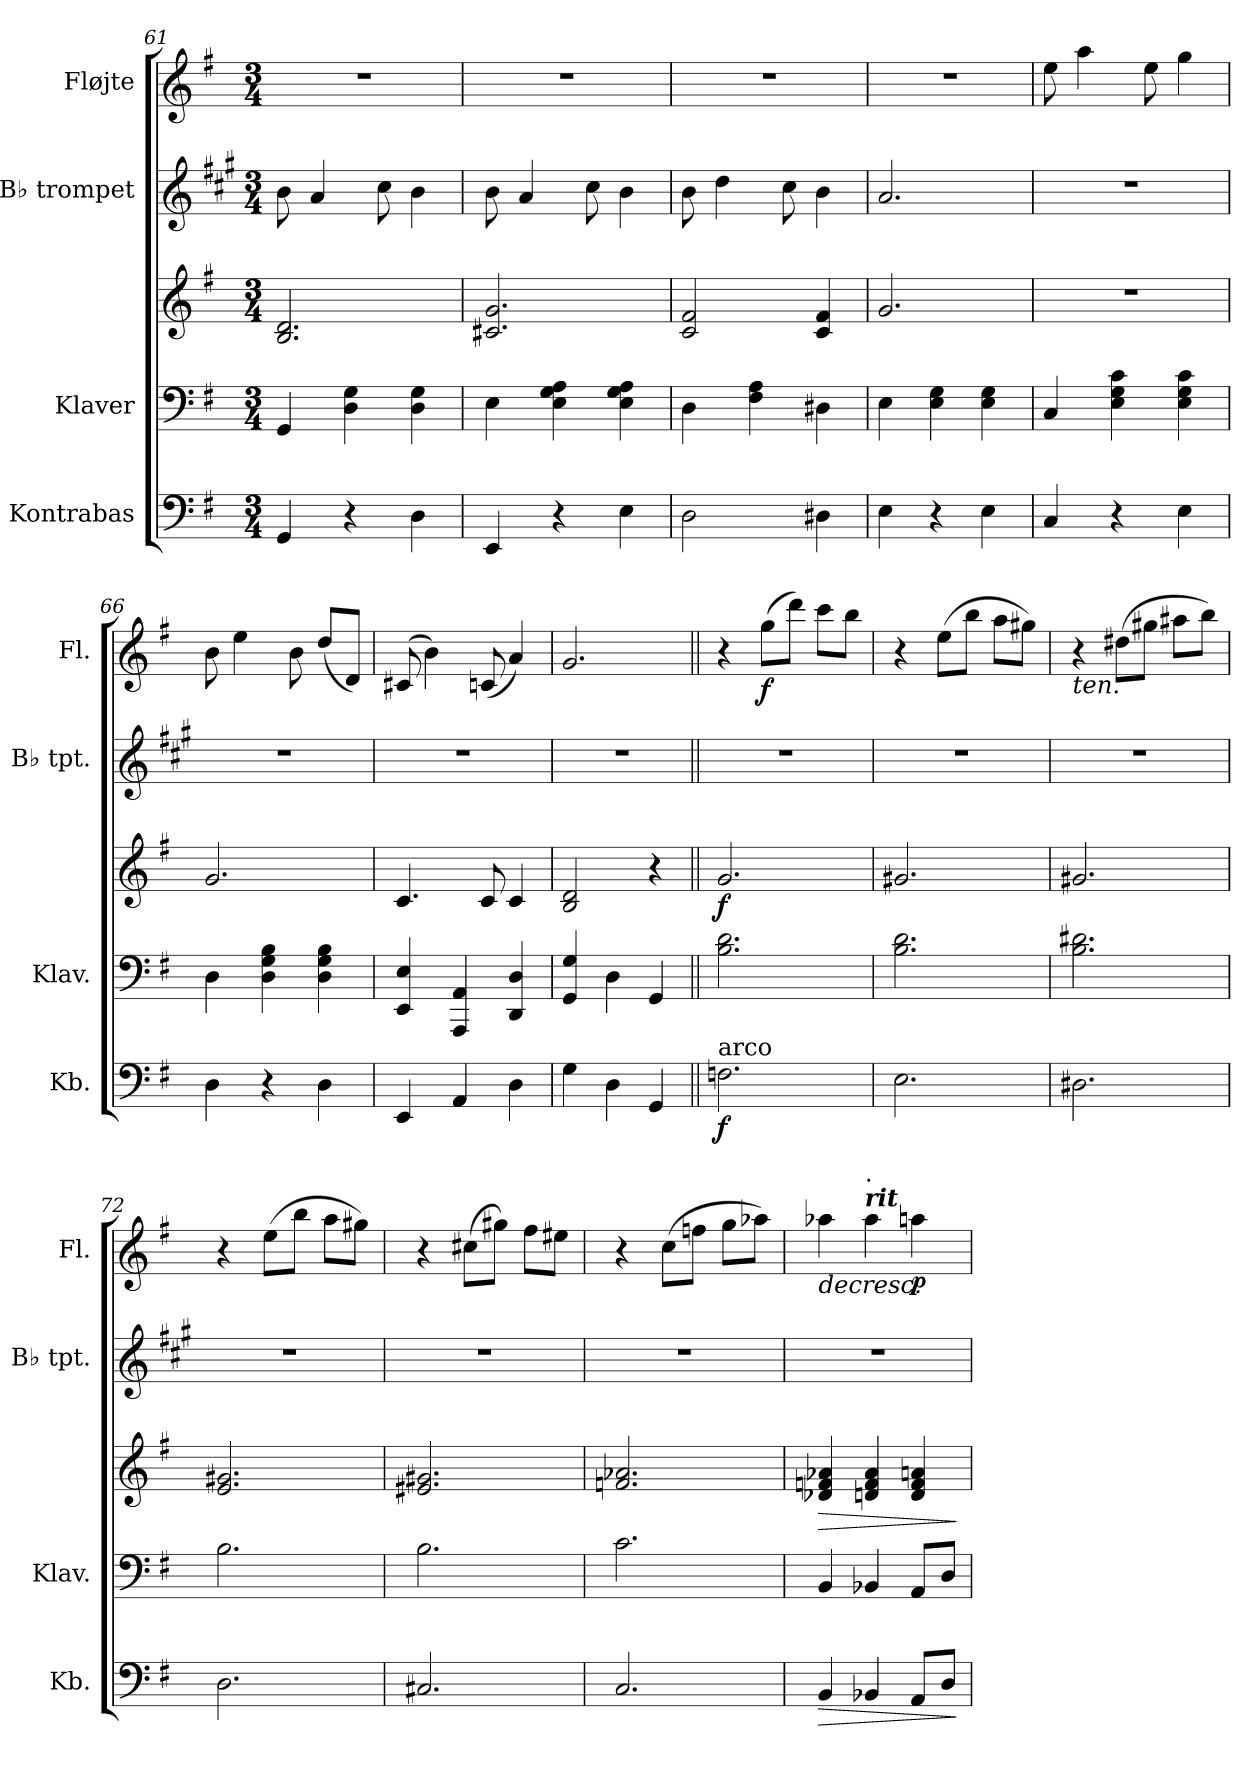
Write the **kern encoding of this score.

**kern	**dynam	**kern	**kern	**dynam	**kern	**kern	**dynam
*part4	*part4	*part3	*part3	*part3	*part2	*part1	*part1
*staff5	*staff5	*staff4	*staff3	*staff3/4	*staff2	*staff1	*staff1
*I"Kontrabas	*	*I"Klaver	*	*	*I"B♭ trompet	*I"Fløjte	*
*I'Kb.	*	*I'Klav.	*	*	*I'B♭ tpt.	*I'Fl.	*
*clefF4	*	*clefF4	*clefG2	*	*clefG2	*clefG2	*
*ITrd7c12	*	*	*	*	*ITrd1c2	*	*
*k[f#]	*	*k[f#]	*k[f#]	*	*k[f#]	*k[f#]	*
*M3/4	*	*M3/4	*M3/4	*	*M3/4	*M3/4	*
=61	=61	=61	=61	=61	=61	=61	=61
4GGG/	.	4GG/	2.B/ 2.d/	.	8a\	2.r	.
.	.	.	.	.	4g/	.	.
4r	.	4D\ 4G\	.	.	.	.	.
.	.	.	.	.	8b\	.	.
4DD\	.	4D\ 4G\	.	.	4a\	.	.
!!LO:PB:g=z
=62	=62	=62	=62	=62	=62	=62	=62
4EEE/	.	4E\	2.c#X/ 2.g/	.	8a\	2.r	.
.	.	.	.	.	4g/	.	.
4r	.	4E\ 4G\ 4A\	.	.	.	.	.
.	.	.	.	.	8b\	.	.
4EE\	.	4E\ 4G\ 4A\	.	.	4a\	.	.
=63	=63	=63	=63	=63	=63	=63	=63
2DD\	.	4D\	2c/ 2f#/	.	8a\	2.r	.
.	.	.	.	.	4cc\	.	.
.	.	4F#\ 4A\	.	.	.	.	.
.	.	.	.	.	8b\	.	.
4DD#X\	.	4D#X\	4c/ 4f#/	.	4a\	.	.
=64	=64	=64	=64	=64	=64	=64	=64
4EE\	.	4E\	2.g/	.	2.g/	2.r	.
4r	.	4E\ 4G\	.	.	.	.	.
4EE\	.	4E\ 4G\	.	.	.	.	.
=65	=65	=65	=65	=65	=65	=65	=65
4CC/	.	4C/	2.r	.	2.r	8ee\	.
.	.	.	.	.	.	4aa\	.
4r	.	4E\ 4G\ 4c\	.	.	.	.	.
.	.	.	.	.	.	8ee\	.
4EE\	.	4E\ 4G\ 4c\	.	.	.	4gg\	.
=66	=66	=66	=66	=66	=66	=66	=66
4DD\	.	4D\	2.g/	.	2.r	8b\	.
.	.	.	.	.	.	4ee\	.
4r	.	4D\ 4G\ 4B\	.	.	.	.	.
.	.	.	.	.	.	8b\	.
4DD\	.	4D\ 4G\ 4B\	.	.	.	(<8dd/L	.
.	.	.	.	.	.	8d/J)	.
=67	=67	=67	=67	=67	=67	=67	=67
4EEE/	.	4EE/ 4E/	4.c/	.	2.r	(>8c#X/	.
.	.	.	.	.	.	4b\)	.
4AAA/	.	4AAA/ 4AA/	.	.	.	.	.
.	.	.	8c/	.	.	(<8cn/	.
4DD\	.	4DD/ 4D/	4c/	.	.	4a/)	.
=68	=68	=68	=68	=68	=68	=68	=68
4GG\	.	4GG/ 4G/	2B/ 2d/	.	2.r	2.g/	.
4DD\	.	4D\	.	.	.	.	.
4GGG/	.	4GG/	4r	.	.	.	.
!!LO:PB:g=z
=69||	=69||	=69||	=69||	=69||	=69||	=69||	=69||
!LO:TX:a:t=arco	!	!	!	!	!	!	!
!	!LO:DY:b	!	!	!LO:DY:b	!	!	!
2.FFn\	f	2.B\ 2.d\	2.g/	f	2.r	4r	.
!	!	!	!	!	!	!	!LO:DY:b
.	.	.	.	.	.	(>8gg\L	f
.	.	.	.	.	.	8ddd\J)	.
.	.	.	.	.	.	8ccc\L	.
.	.	.	.	.	.	8bb\J	.
=70	=70	=70	=70	=70	=70	=70	=70
2.EE\	.	2.B\ 2.d\	2.g#X/	.	2.r	4r	.
.	.	.	.	.	.	(>8ee\L	.
.	.	.	.	.	.	8bb\J	.
.	.	.	.	.	.	8aa\L	.
.	.	.	.	.	.	8gg#X\J)	.
=71	=71	=71	=71	=71	=71	=71	=71
!	!	!	!	!	!	!LO:TX:b:i:t=ten.	!
2.DD#X\	.	2.B\ 2.d#X\	2.g#X/	.	2.r	4r	.
.	.	.	.	.	.	(>8dd#X\L	.
.	.	.	.	.	.	8gg#X\J	.
.	.	.	.	.	.	8aa#X\L	.
.	.	.	.	.	.	8bb\J)	.
=72	=72	=72	=72	=72	=72	=72	=72
2.DD\	.	2.B\	2.e/ 2.g#X/	.	2.r	4r	.
.	.	.	.	.	.	(>8ee\L	.
.	.	.	.	.	.	8bb\J	.
.	.	.	.	.	.	8aa\L	.
.	.	.	.	.	.	8gg#X\J)	.
=73	=73	=73	=73	=73	=73	=73	=73
2.CC#X/	.	2.B\	2.e#X/ 2.g#X/	.	2.r	4r	.
.	.	.	.	.	.	(>8cc#X\L	.
.	.	.	.	.	.	8gg#X\J)	.
.	.	.	.	.	.	8ff#\L	.
.	.	.	.	.	.	8ee#X\J	.
!!LO:PB:g=z
=74	=74	=74	=74	=74	=74	=74	=74
2.CC/	.	2.c\	2.fn/ 2.a-X/	.	2.r	4r	.
.	.	.	.	.	.	(>8cc\L	.
.	.	.	.	.	.	8ffn\J	.
.	.	.	.	.	.	8gg\L	.
.	.	.	.	.	.	8aa-X\J)	.
=75	=75	=75	=75	=75	=75	=75	=75
!	!LO:HP:b	!	!	!LO:HP:b	!	!	!LO:HP:b
4BBB/	>	4BB/	4d-X/ 4fn/ 4a-X/	>	2.r	4aa-X\	>
!	!	!	!	!	!	!LO:TX:a:Bi:t=rit	!
!	!	!	!	!	!	!LO:TX:a:t=.	!
4BBB-X/	.	4BB-X/	4dn/ 4f/ 4a-/	.	.	4aa-\	.
!	!	!	!	!	!	!	!LO:DY:b
8AAA/L	.	8AA/L	4d/ 4f/ 4an/	.	.	4aan\	p
8DD/J	.	8D/J	.	.	.	.	.
.	]	.	.	]	.	.	]
=	=	=	=	=	=	=	=
*-	*-	*-	*-	*-	*-	*-	*-
